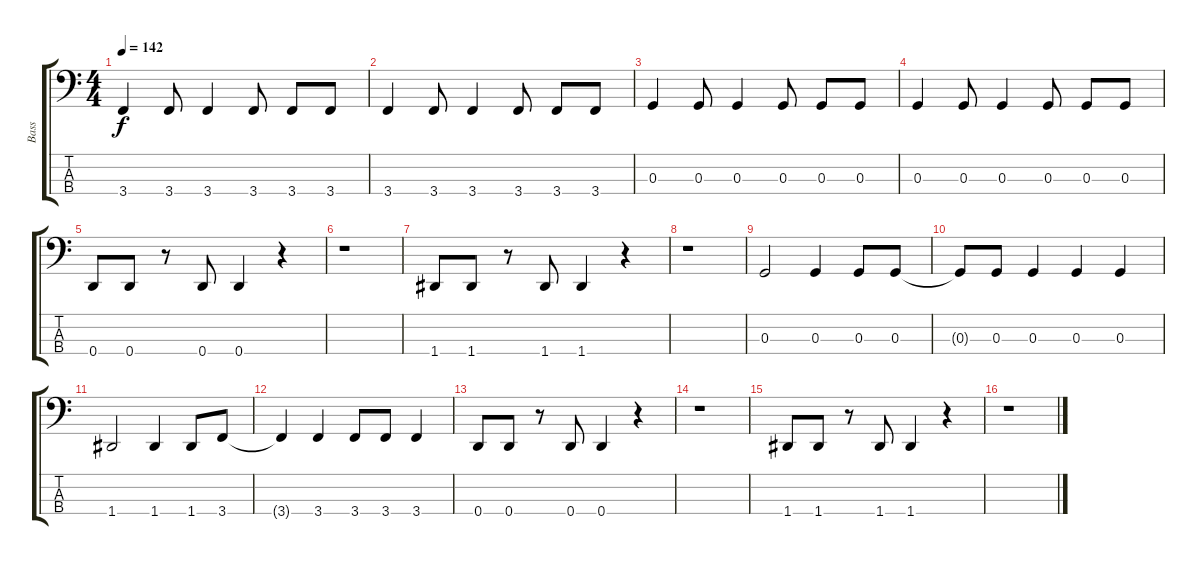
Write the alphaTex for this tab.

\track ("Bass" "Bass") {instrument electricbassfinger}
\staff {score tabs}
\tuning (F2 C2 G1 D1) {hide}
\ts (4 4)
\tempo 142
\clef f4
\ks c
3.4.4{dy f} 3.4.8 3.4.4 3.4.8 3.4.8 3.4.8 |
3.4.4 3.4.8 3.4.4 3.4.8 3.4.8 3.4.8 |
0.3.4 0.3.8 0.3.4 0.3.8 0.3.8 0.3.8 |
0.3.4 0.3.8 0.3.4 0.3.8 0.3.8 0.3.8 |
0.4.8 0.4.8 r.8 0.4.8 0.4.4 r.4 |
r.1 |
1.4.8 1.4.8 r.8 1.4.8 1.4.4 r.4 |
r.1 |
0.3.2 0.3.4 0.3.8 0.3.8 |
0.3{t}.8 0.3.8 0.3.4 0.3.4 0.3.4 |
1.4.2 1.4.4 1.4.8 3.4.8 |
3.4{t}.4 3.4.4 3.4.8 3.4.8 3.4.4 |
0.4.8 0.4.8 r.8 0.4.8 0.4.4 r.4 |
r.1 |
1.4.8 1.4.8 r.8 1.4.8 1.4.4 r.4 |
r.1
